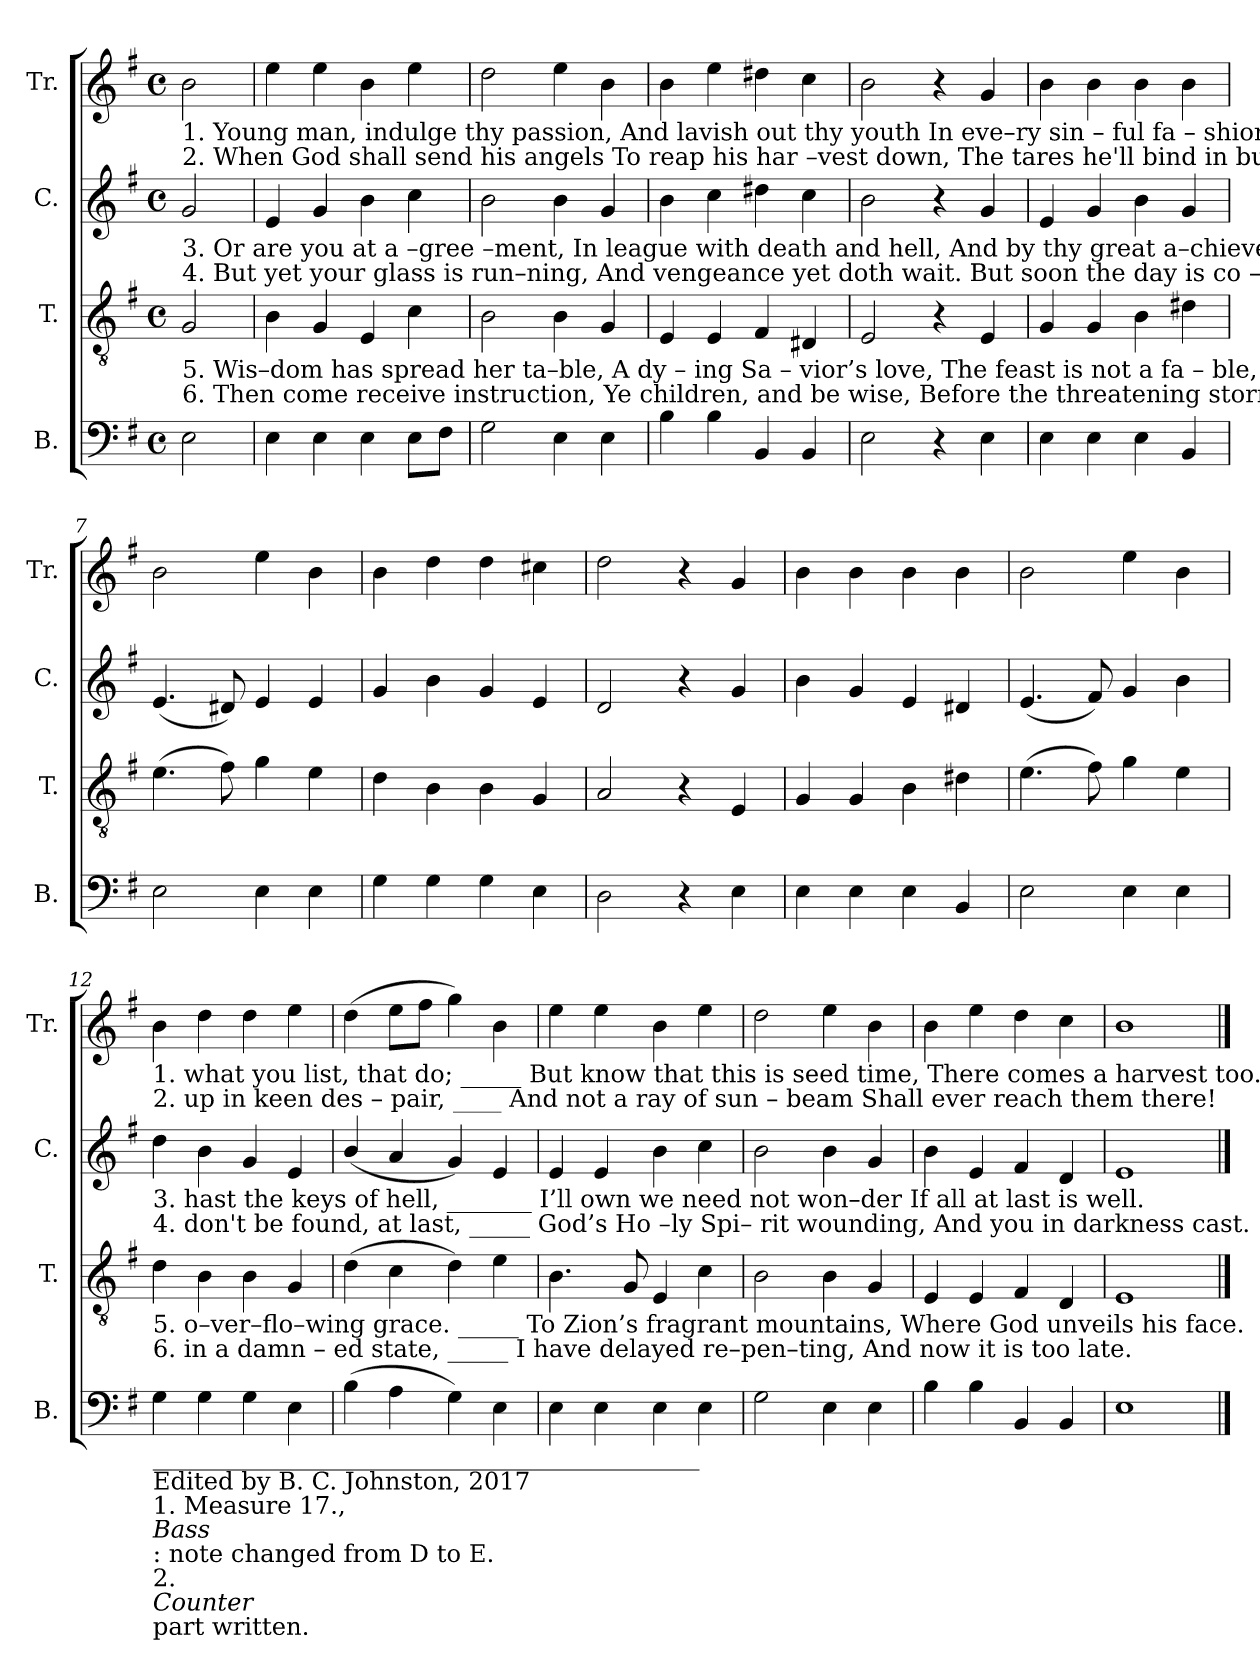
**kern	**kern	**kern	**kern
*part4	*part3	*part2	*part1
*staff4	*staff3	*staff2	*staff1
*I"B.	*I"T.	*I"C.	*I"Tr.
*I'B.	*I'T.	*I'C.	*I'Tr.
*clefF4	*clefGv2	*clefG2	*clefG2
*k[f#]	*k[f#]	*k[f#]	*k[f#]
*M4/4	*M4/4	*M4/4	*M4/4
*met(c)	*met(c)	*met(c)	*met(c)
*MM130	*MM130	*MM130	*MM130
=1	=1	=1	=1
!	!	!	!LO:TX:b:t=1. Young man, indulge thy passion,  And  lavish  out    thy  youth     In   eve–ry  sin – ful   fa  – shion,  And  don't  regard  the truth;  Nor fear God's threatening ensigns, But
!	!	!	!LO:TX:b:t=2. When  God  shall  send  his angels   To  reap  his  har –vest down,   The tares he'll bind in bundles,   And flames shall clasp them round;  The  pit will  close upon them, Shut
!	!	!LO:TX:b:t=3. Or     are   you  at  a –gree –ment,  In league with death and hell,   And by thy great a–chieve–ments  Are sure that  all     is    well?      If  you, like  God, can  thun–der,  And	!
!	!	!LO:TX:b:t=4.  But  yet  your  glass is  run–ning, And vengeance yet doth wait.  But  soon  the  day  is  co – ming,   When  it  will  be  too   late;      The    ju – bi – lee  is  soun –ding,  Then	!
!	!LO:TX:b:t=5.  Wis–dom  has spread her ta–ble,  A  dy – ing  Sa – vior’s love,    The  feast  is  not    a    fa    –   ble,    By coming we may prove       It  leads  to  li – ving  foun – tains   Of	!	!
!	!LO:TX:b:t=6.  Then  come  receive instruction,  Ye  children, and be wise,  Before the threatening storm comes   And sweeps away your lives,   Lest  you have  this  la–men–ting, When	!	!
2E!\	2G!/	2g!/	2b!\
=2	=2	=2	=2
4E!\	4B!\	4e!/	4ee!\
4E!\	4G!/	4g!/	4ee!\
4E!\	4E!/	4b!\	4b!\
8E!\L	4c!\	4cc!\	4ee!\
8F#!\J	.	.	.
=3	=3	=3	=3
2G!\	2B!\	2b!\	2dd!\
4E!\	4B!\	4b!\	4ee!\
4E!\	4G!/	4g!/	4b!\
=4	=4	=4	=4
4B!\	4E!/	4b!\	4b!\
4B!\	4E!/	4cc!\	4ee!\
4BB!/	4F#!/	4dd#X!\	4dd#X!\
4BB!/	4D#X!/	4cc!\	4cc!\
=5	=5	=5	=5
2E!\	2E!/	2b!\	2b!\
4r	4r	4r	4r
4E!\	4E!/	4g!/	4g!/
=6	=6	=6	=6
4E!\	4G!/	4e!/	4b!\
4E!\	4G!/	4g!/	4b!\
4E!\	4B!\	4b!\	4b!\
4BB!/	4d#X!\	4g!/	4b!\
=7	=7	=7	=7
2E!\	(4.e!\	(4.e!/	2b!\
.	8f#!\)	8d#X!/)	.
4E!\	4g!\	4e!/	4ee!\
4E!\	4e!\	4e!/	4b!\
=8	=8	=8	=8
4G!\	4d!\	4g!/	4b!\
4G!\	4B!\	4b!\	4dd!\
4G!\	4B!\	4g!/	4dd!\
4E!\	4G!/	4e!/	4cc#X!\
=9	=9	=9	=9
2D!\	2A!/	2d!/	2dd!\
4r	4r	4r	4r
4E!\	4E!/	4g!/	4g!/
=10	=10	=10	=10
4E!\	4G!/	4b!\	4b!\
4E!\	4G!/	4g!/	4b!\
4E!\	4B!\	4e!/	4b!\
4BB!/	4d#X!\	4d#X!/	4b!\
=11	=11	=11	=11
2E!\	(4.e!\	(4.e!/	2b!\
.	8f#!\)	8f#!/)	.
4E!\	4g!\	4g!/	4ee!\
4E!\	4e!\	4b!\	4b!\
!!LO:LB:g=z
=12	=12	=12	=12
!	!	!	!LO:TX:b:t=1. what you list, that do; _____  But  know that this  is seed time,  There comes a harvest too.
!	!	!	!LO:TX:b:t=2. up  in  keen  des – pair, ____   And   not   a   ray of sun – beam   Shall ever reach them there!
!	!	!LO:TX:b:t=3. hast the keys of hell, _______  I’ll   own   we  need  not  won–der   If  all    at    last   is    well.	!
!	!	!LO:TX:b:t=4. don't be found, at last, _____  God’s  Ho –ly  Spi– rit  wounding, And you in darkness cast.	!
!	!LO:TX:b:t=5.  o–ver–flo–wing  grace. _____  To  Zion’s  fragrant  mountains,   Where God unveils his face.	!	!
!	!LO:TX:b:t=6.  in  a  damn – ed  state,  _____    I    have  delayed  re–pen–ting,    And  now   it   is   too   late.	!	!
!LO:TX:b:t=_____________________________________________	!	!	!
!LO:TX:b:t=Edited by B. C. Johnston, 2017	!	!	!
!LO:TX:b:t=1.  Measure 17.,	!	!	!
!LO:TX:b:i:t=Bass	!	!	!
!LO:TX:b:t=&colon; note changed from D to E.	!	!	!
!LO:TX:b:t=2.	!	!	!
!LO:TX:b:i:t=Counter	!	!	!
!LO:TX:b:t=part written.	!	!	!
4G!\	4d!\	4dd!\	4b!\
4G!\	4B!\	4b!\	4dd!\
4G!\	4B!\	4g!/	4dd!\
4E!\	4G!/	4e!/	4ee!\
=13	=13	=13	=13
(4B!\	(4d!\	(4b!/	(4dd!\
4A!\	4c!\	4a!/	8ee!\L
.	.	.	8ff#!\J
4G!\)	4d!\)	4g!/)	4gg!\)
4E!\	4e!\	4e!/	4b!\
=14	=14	=14	=14
4E!\	4.B!\	4e!/	4ee!\
4E!\	.	4e!/	4ee!\
.	8G!/	.	.
4E!\	4E!/	4b!\	4b!\
4E!\	4c!\	4cc!\	4ee!\
=15	=15	=15	=15
2G!\	2B!\	2b!\	2dd!\
4E!\	4B!\	4b!\	4ee!\
4E!\	4G!/	4g!/	4b!\
=16	=16	=16	=16
4B!\	4E!/	4b!\	4b!\
4B!\	4E!/	4e!/	4ee!\
4BB!/	4F#!/	4f#!/	4dd!\
4BB!/	4D!/	4d!/	4cc!\
=17	=17	=17	=17
1E!	1E!	1e!	1b!
==	==	==	==
*-	*-	*-	*-
